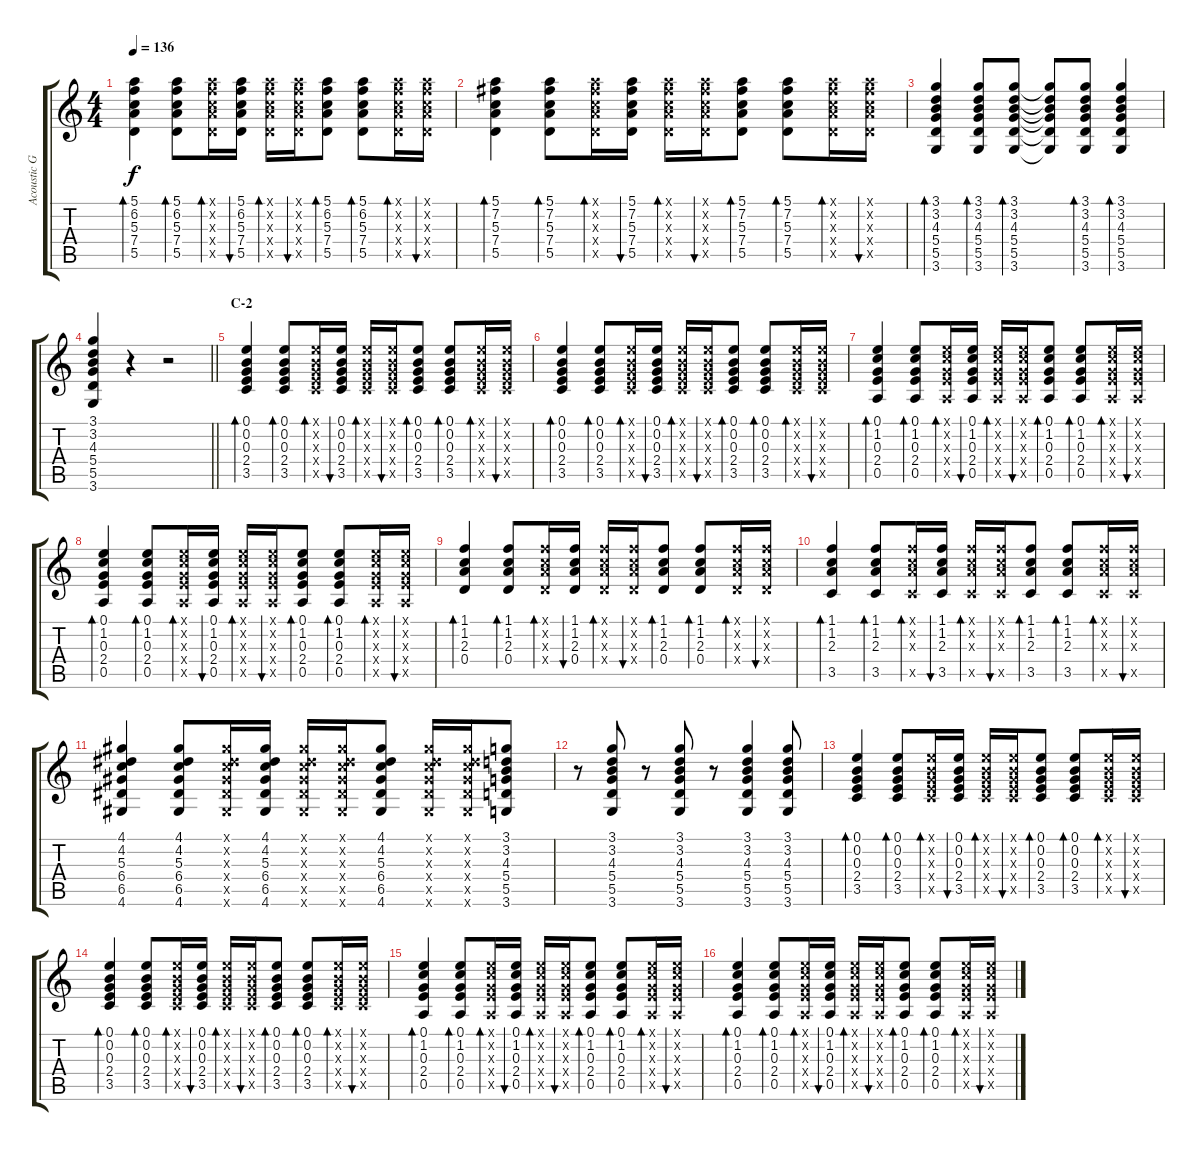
\track ("Acoustic Guitar II" "Acoustic G") {instrument acousticguitarsteel}
\staff {score tabs}
\tuning (E4 B3 G3 D3 A2 E2) {hide}
\ts (4 4)
\tempo 136
\clef g2
\ks c
(5.1 6.2 5.3 7.4 5.5).4{bd 60 dy f} (5.1 6.2 5.3 7.4 5.5).8{bd 30} (5.1{x} 6.2{x} 5.3{x} 7.4{x} 5.5{x}).16{bd 30} (5.1 6.2 5.3 7.4 5.5).16{bu 30} (5.1{x} 6.2{x} 5.3{x} 7.4{x} 5.5{x}).16{bd 30} (5.1{x} 6.2{x} 5.3{x} 7.4{x} 5.5{x}).16{bu 30} (5.1 6.2 5.3 7.4 5.5).8{bd 30} (5.1 6.2 5.3 7.4 5.5).8{bd 30} (5.1{x} 6.2{x} 5.3{x} 7.4{x} 5.5{x}).16{bd 30} (5.1{x} 6.2{x} 5.3{x} 7.4{x} 5.5{x}).16{bu 30} |
(5.1 7.2 5.3 7.4 5.5).4{bd 60} (5.1 7.2 5.3 7.4 5.5).8{bd 30} (5.1{x} 7.2{x} 5.3{x} 7.4{x} 5.5{x}).16{bd 30} (5.1 7.2 5.3 7.4 5.5).16{bu 30} (5.1{x} 7.2{x} 5.3{x} 7.4{x} 5.5{x}).16{bd 30} (5.1{x} 7.2{x} 5.3{x} 7.4{x} 5.5{x}).16{bu 30} (5.1 7.2 5.3 7.4 5.5).8{bd 30} (5.1 7.2 5.3 7.4 5.5).8{bd 30} (5.1{x} 7.2{x} 5.3{x} 7.4{x} 5.5{x}).16{bd 30} (5.1{x} 7.2{x} 5.3{x} 7.4{x} 5.5{x}).16{bu 30} |
(3.1 3.2 4.3 5.4 5.5 3.6).4{bd 30} (3.1 3.2 4.3 5.4 5.5 3.6).8{bd 30} (3.1 3.2 4.3 5.4 5.5 3.6).8{bd 30} (3.1{t} 3.2{t} 4.3{t} 5.4{t} 5.5{t} 3.6{t}).8 (3.1 3.2 4.3 5.4 5.5 3.6).8{bd 30} (3.1 3.2 4.3 5.4 5.5 3.6).4{bd 30} |
\barLineRight lightlight
(3.1 3.2 4.3 5.4 5.5 3.6).4 r.4 r.2 |
\section ("" "C-2")
(0.1 0.2 0.3 2.4 3.5).4{bd 60} (0.1 0.2 0.3 2.4 3.5).8{bd 60} (0.1{x} 0.2{x} 0.3{x} 2.4{x} 3.5{x}).16{bd 60} (0.1 0.2 0.3 2.4 3.5).16{bu 60} (0.1{x} 0.2{x} 0.3{x} 2.4{x} 3.5{x}).16{bd 60} (0.1{x} 0.2{x} 0.3{x} 2.4{x} 3.5{x}).16{bu 60} (0.1 0.2 0.3 2.4 3.5).8{bd 60} (0.1 0.2 0.3 2.4 3.5).8{bd 60} (0.1{x} 0.2{x} 0.3{x} 2.4{x} 3.5{x}).16{bd 60} (0.1{x} 0.2{x} 0.3{x} 2.4{x} 3.5{x}).16{bu 60} |
(0.1 0.2 0.3 2.4 3.5).4{bd 30} (0.1 0.2 0.3 2.4 3.5).8{bd 60} (0.1{x} 0.2{x} 0.3{x} 2.4{x} 3.5{x}).16{bd 60} (0.1 0.2 0.3 2.4 3.5).16{bu 60} (0.1{x} 0.2{x} 0.3{x} 2.4{x} 3.5{x}).16{bd 60} (0.1{x} 0.2{x} 0.3{x} 2.4{x} 3.5{x}).16{bu 60} (0.1 0.2 0.3 2.4 3.5).8{bd 60} (0.1 0.2 0.3 2.4 3.5).8{bd 60} (0.1{x} 0.2{x} 0.3{x} 2.4{x} 3.5{x}).16{bd 60} (0.1{x} 0.2{x} 0.3{x} 2.4{x} 3.5{x}).16{bu 60} |
(0.1 1.2 0.3 2.4 0.5).4{bd 30} (0.1 1.2 0.3 2.4 0.5).8{bd 30} (0.1{x} 1.2{x} 0.3{x} 2.4{x} 0.5{x}).16{bd 30} (0.1 1.2 0.3 2.4 0.5).16{bu 30} (0.1{x} 1.2{x} 0.3{x} 2.4{x} 0.5{x}).16{bd 30} (0.1{x} 1.2{x} 0.3{x} 2.4{x} 0.5{x}).16{bu 30} (0.1 1.2 0.3 2.4 0.5).8{bd 30} (0.1 1.2 0.3 2.4 0.5).8{bd 30} (0.1{x} 1.2{x} 0.3{x} 2.4{x} 0.5{x}).16{bd 30} (0.1{x} 1.2{x} 0.3{x} 2.4{x} 0.5{x}).16{bu 30} |
(0.1 1.2 0.3 2.4 0.5).4{bd 30} (0.1 1.2 0.3 2.4 0.5).8{bd 30} (0.1{x} 1.2{x} 0.3{x} 2.4{x} 0.5{x}).16{bd 30} (0.1 1.2 0.3 2.4 0.5).16{bu 30} (0.1{x} 1.2{x} 0.3{x} 2.4{x} 0.5{x}).16{bd 30} (0.1{x} 1.2{x} 0.3{x} 2.4{x} 0.5{x}).16{bu 30} (0.1 1.2 0.3 2.4 0.5).8{bd 30} (0.1 1.2 0.3 2.4 0.5).8{bd 30} (0.1{x} 1.2{x} 0.3{x} 2.4{x} 0.5{x}).16{bd 30} (0.1{x} 1.2{x} 0.3{x} 2.4{x} 0.5{x}).16{bu 30} |
(1.1 1.2 2.3 0.4).4{bd 30} (1.1 1.2 2.3 0.4).8{bd 30} (1.1{x} 1.2{x} 2.3{x} 0.4{x}).16{bd 30} (1.1 1.2 2.3 0.4).16{bu 30} (1.1{x} 1.2{x} 2.3{x} 0.4{x}).16{bd 30} (1.1{x} 1.2{x} 2.3{x} 0.4{x}).16{bu 30} (1.1 1.2 2.3 0.4).8{bd 30} (1.1 1.2 2.3 0.4).8{bd 30} (1.1{x} 1.2{x} 2.3{x} 0.4{x}).16{bd 30} (1.1{x} 1.2{x} 2.3{x} 0.4{x}).16{bu 30} |
(1.1 1.2 2.3 3.5).4{bd 30} (1.1 1.2 2.3 3.5).8{bd 30} (1.1{x} 1.2{x} 2.3{x} 3.5{x}).16{bd 30} (1.1 1.2 2.3 3.5).16{bu 30} (1.1{x} 1.2{x} 2.3{x} 3.5{x}).16{bd 30} (1.1{x} 1.2{x} 2.3{x} 3.5{x}).16{bu 30} (1.1 1.2 2.3 3.5).8{bd 30} (1.1 1.2 2.3 3.5).8{bd 30} (1.1{x} 1.2{x} 2.3{x} 3.5{x}).16{bd 30} (1.1{x} 1.2{x} 2.3{x} 3.5{x}).16{bu 30} |
(4.1 4.2 5.3 6.4 6.5 4.6).4 (4.1 4.2 5.3 6.4 6.5 4.6).8 (4.1{x} 4.2{x} 5.3{x} 6.4{x} 6.5{x} 4.6{x}).16 (4.1 4.2 5.3 6.4 6.5 4.6).16 (4.1{x} 4.2{x} 5.3{x} 6.4{x} 6.5{x} 4.6{x}).16 (4.1{x} 4.2{x} 5.3{x} 6.4{x} 6.5{x} 4.6{x}).16 (4.1 4.2 5.3 6.4 6.5 4.6).8 (4.1{x} 4.2{x} 5.3{x} 6.4{x} 6.5{x} 4.6{x}).16 (4.1{x} 4.2{x} 5.3{x} 6.4{x} 6.5{x} 4.6{x}).16 (3.1 3.2 4.3 5.4 5.5 3.6).8 |
r.8 (3.1 3.2 4.3 5.4 5.5 3.6).8 r.8 (3.1 3.2 4.3 5.4 5.5 3.6).8 r.8 (3.1 3.2 4.3 5.4 5.5 3.6).4 (3.1 3.2 4.3 5.4 5.5 3.6).8 |
(0.1 0.2 0.3 2.4 3.5).4{bd 60} (0.1 0.2 0.3 2.4 3.5).8{bd 60} (0.1{x} 0.2{x} 0.3{x} 2.4{x} 3.5{x}).16{bd 60} (0.1 0.2 0.3 2.4 3.5).16{bu 60} (0.1{x} 0.2{x} 0.3{x} 2.4{x} 3.5{x}).16{bd 60} (0.1{x} 0.2{x} 0.3{x} 2.4{x} 3.5{x}).16{bu 60} (0.1 0.2 0.3 2.4 3.5).8{bd 60} (0.1 0.2 0.3 2.4 3.5).8{bd 60} (0.1{x} 0.2{x} 0.3{x} 2.4{x} 3.5{x}).16{bd 60} (0.1{x} 0.2{x} 0.3{x} 2.4{x} 3.5{x}).16{bu 60} |
(0.1 0.2 0.3 2.4 3.5).4{bd 30} (0.1 0.2 0.3 2.4 3.5).8{bd 60} (0.1{x} 0.2{x} 0.3{x} 2.4{x} 3.5{x}).16{bd 60} (0.1 0.2 0.3 2.4 3.5).16{bu 60} (0.1{x} 0.2{x} 0.3{x} 2.4{x} 3.5{x}).16{bd 60} (0.1{x} 0.2{x} 0.3{x} 2.4{x} 3.5{x}).16{bu 60} (0.1 0.2 0.3 2.4 3.5).8{bd 60} (0.1 0.2 0.3 2.4 3.5).8{bd 60} (0.1{x} 0.2{x} 0.3{x} 2.4{x} 3.5{x}).16{bd 60} (0.1{x} 0.2{x} 0.3{x} 2.4{x} 3.5{x}).16{bu 60} |
(0.1 1.2 0.3 2.4 0.5).4{bd 30} (0.1 1.2 0.3 2.4 0.5).8{bd 30} (0.1{x} 1.2{x} 0.3{x} 2.4{x} 0.5{x}).16{bd 30} (0.1 1.2 0.3 2.4 0.5).16{bu 30} (0.1{x} 1.2{x} 0.3{x} 2.4{x} 0.5{x}).16{bd 30} (0.1{x} 1.2{x} 0.3{x} 2.4{x} 0.5{x}).16{bu 30} (0.1 1.2 0.3 2.4 0.5).8{bd 30} (0.1 1.2 0.3 2.4 0.5).8{bd 30} (0.1{x} 1.2{x} 0.3{x} 2.4{x} 0.5{x}).16{bd 30} (0.1{x} 1.2{x} 0.3{x} 2.4{x} 0.5{x}).16{bu 30} |
(0.1 1.2 0.3 2.4 0.5).4{bd 30} (0.1 1.2 0.3 2.4 0.5).8{bd 30} (0.1{x} 1.2{x} 0.3{x} 2.4{x} 0.5{x}).16{bd 30} (0.1 1.2 0.3 2.4 0.5).16{bu 30} (0.1{x} 1.2{x} 0.3{x} 2.4{x} 0.5{x}).16{bd 30} (0.1{x} 1.2{x} 0.3{x} 2.4{x} 0.5{x}).16{bu 30} (0.1 1.2 0.3 2.4 0.5).8{bd 30} (0.1 1.2 0.3 2.4 0.5).8{bd 30} (0.1{x} 1.2{x} 0.3{x} 2.4{x} 0.5{x}).16{bd 30} (0.1{x} 1.2{x} 0.3{x} 2.4{x} 0.5{x}).16{bu 30}
